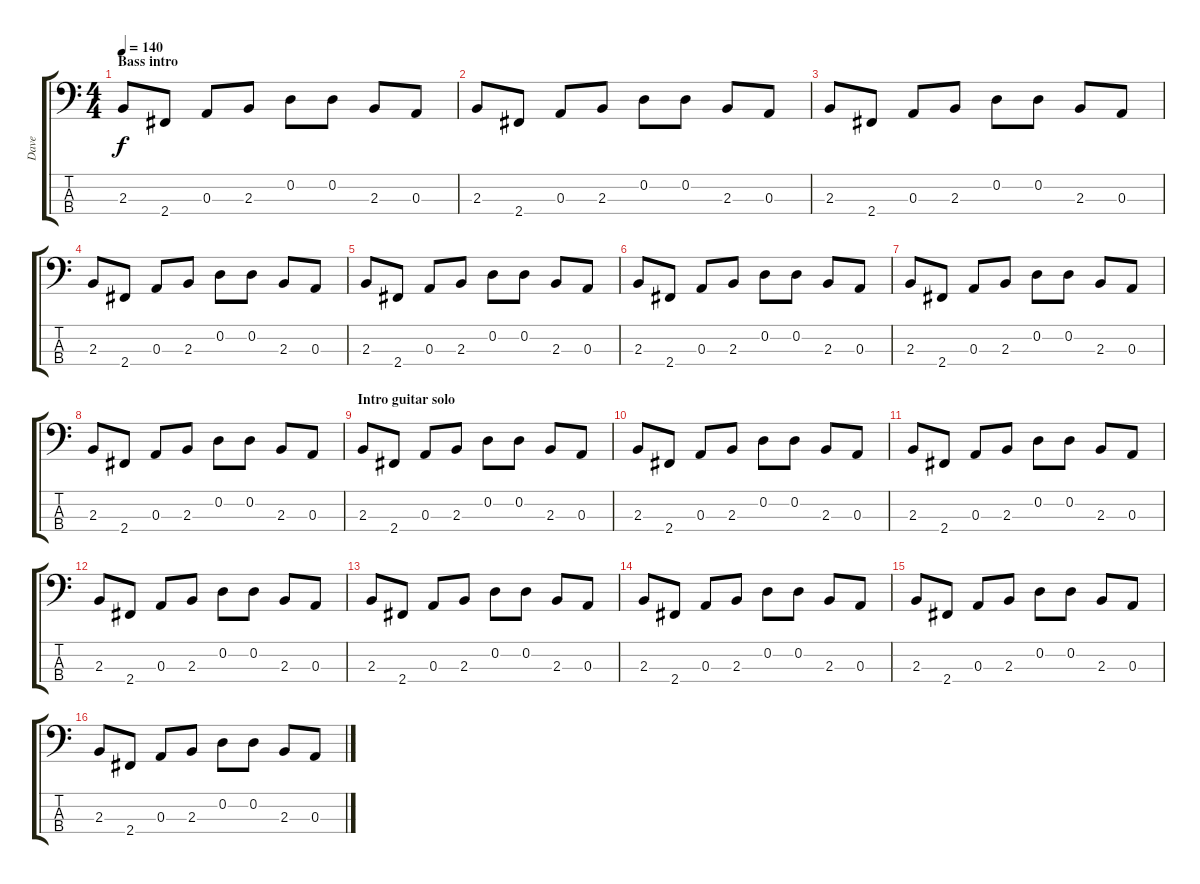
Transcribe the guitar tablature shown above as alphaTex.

\track ("Dave" "Dave") {instrument electricbassfinger}
\staff {score tabs}
\tuning (G2 D2 A1 E1) {hide}
\ts (4 4)
\section ("" "Bass intro")
\tempo 140
\clef f4
\ks c
2.3.8{dy f instrument electricbassfinger} 2.4.8 0.3.8 2.3.8 0.2.8 0.2.8 2.3.8 0.3.8 |
2.3.8 2.4.8 0.3.8 2.3.8 0.2.8 0.2.8 2.3.8 0.3.8 |
2.3.8 2.4.8 0.3.8 2.3.8 0.2.8 0.2.8 2.3.8 0.3.8 |
2.3.8 2.4.8 0.3.8 2.3.8 0.2.8 0.2.8 2.3.8 0.3.8 |
2.3.8 2.4.8 0.3.8 2.3.8 0.2.8 0.2.8 2.3.8 0.3.8 |
2.3.8 2.4.8 0.3.8 2.3.8 0.2.8 0.2.8 2.3.8 0.3.8 |
2.3.8 2.4.8 0.3.8 2.3.8 0.2.8 0.2.8 2.3.8 0.3.8 |
2.3.8 2.4.8 0.3.8 2.3.8 0.2.8 0.2.8 2.3.8 0.3.8 |
\section ("" "Intro guitar solo")
2.3.8 2.4.8 0.3.8 2.3.8 0.2.8 0.2.8 2.3.8 0.3.8 |
2.3.8 2.4.8 0.3.8 2.3.8 0.2.8 0.2.8 2.3.8 0.3.8 |
2.3.8 2.4.8 0.3.8 2.3.8 0.2.8 0.2.8 2.3.8 0.3.8 |
2.3.8 2.4.8 0.3.8 2.3.8 0.2.8 0.2.8 2.3.8 0.3.8 |
2.3.8 2.4.8 0.3.8 2.3.8 0.2.8 0.2.8 2.3.8 0.3.8 |
2.3.8 2.4.8 0.3.8 2.3.8 0.2.8 0.2.8 2.3.8 0.3.8 |
2.3.8 2.4.8 0.3.8 2.3.8 0.2.8 0.2.8 2.3.8 0.3.8 |
2.3.8 2.4.8 0.3.8 2.3.8 0.2.8 0.2.8 2.3.8 0.3.8
